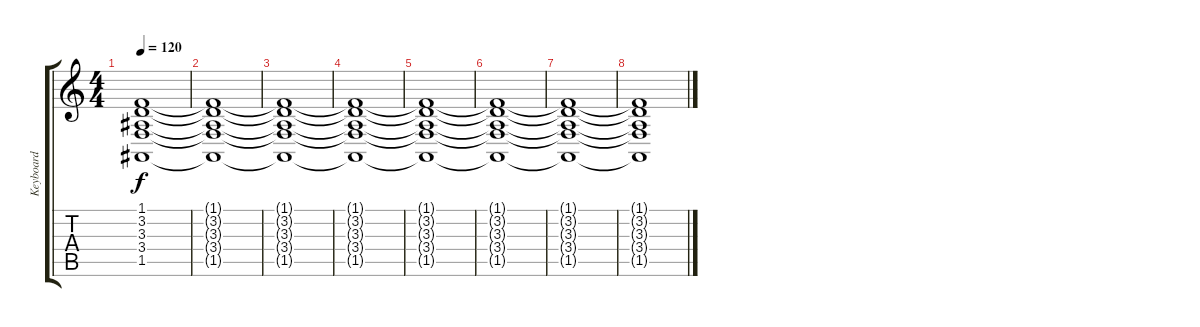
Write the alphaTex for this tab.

\track ("Keyboard" "Keyboard") {instrument pad8sweep}
\staff {score tabs}
\tuning (E4 B3 G3 D3 A2 E2) {hide}
\ts (4 4)
\tempo 120
\clef g2
\ks c
(1.1{t} 3.2{t} 3.3{t} 3.4{t} 1.5{t}).1{dy f} |
(1.1{t} 3.2{t} 3.3{t} 3.4{t} 1.5{t}).1 |
(1.1{t} 3.2{t} 3.3{t} 3.4{t} 1.5{t}).1 |
(1.1{t} 3.2{t} 3.3{t} 3.4{t} 1.5{t}).1 |
(1.1{t} 3.2{t} 3.3{t} 3.4{t} 1.5{t}).1 |
(1.1{t} 3.2{t} 3.3{t} 3.4{t} 1.5{t}).1 |
(1.1{t} 3.2{t} 3.3{t} 3.4{t} 1.5{t}).1 |
(1.1{t} 3.2{t} 3.3{t} 3.4{t} 1.5{t}).1
